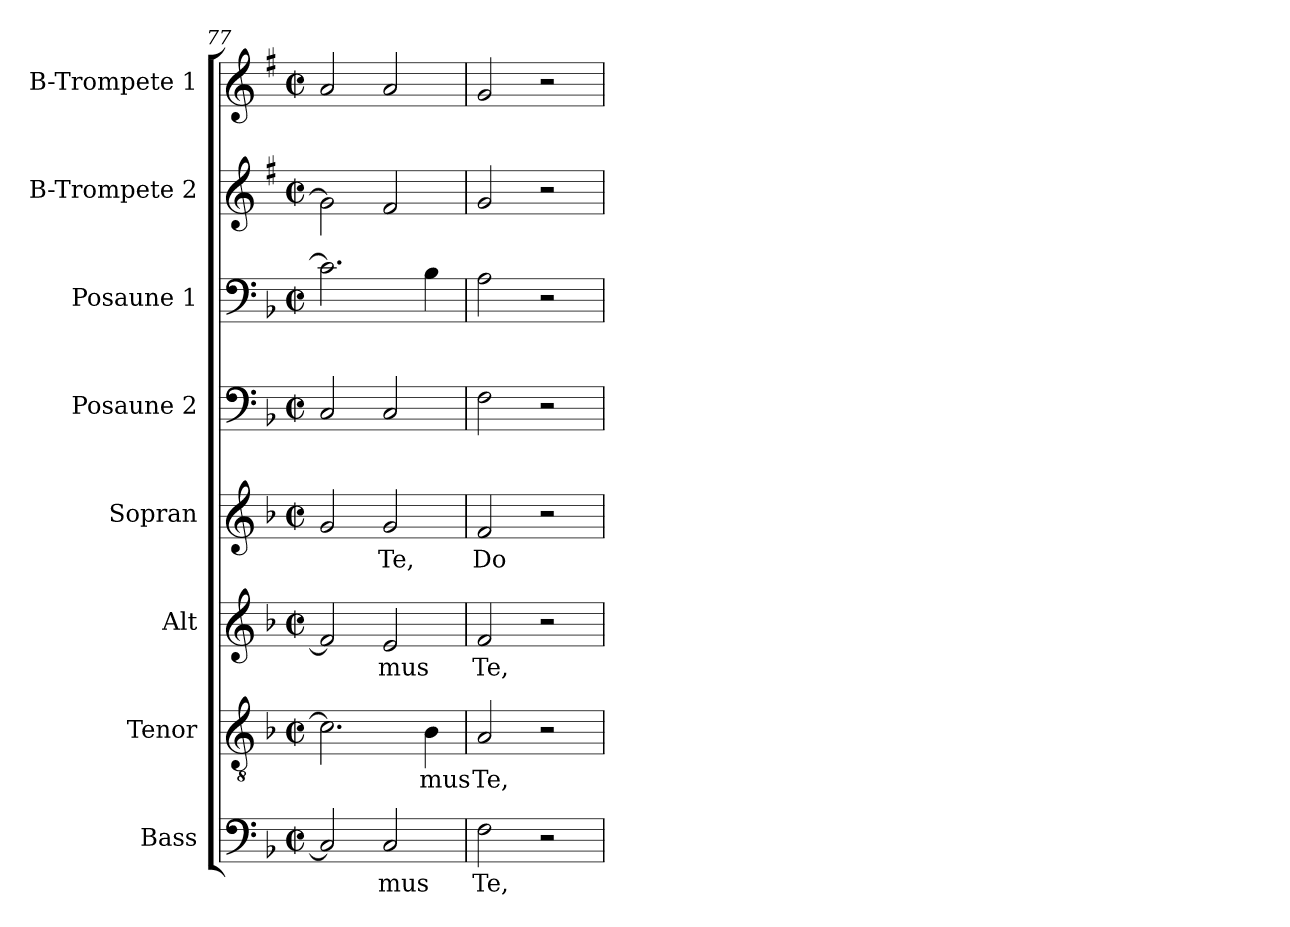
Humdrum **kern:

**kern	**text	**kern	**text	**kern	**text	**kern	**text	**kern	**kern	**kern	**kern
*part8	*part8	*part7	*part7	*part6	*part6	*part5	*part5	*part4	*part3	*part2	*part1
*staff8	*staff8	*staff7	*staff7	*staff6	*staff6	*staff5	*staff5	*staff4	*staff3	*staff2	*staff1
*I"Bass	*	*I"Tenor	*	*I"Alt	*	*I"Sopran	*	*I"Posaune 2	*I"Posaune 1	*I"B-Trompete 2	*I"B-Trompete 1
*I'B.	*	*I'T.	*	*I'A.	*	*I'S.	*	*I'Pos. 2	*I'Pos. 1	*I'B Trp. 2	*I'B Trp. 1
*clefF4	*	*clefGv2	*	*clefG2	*	*clefG2	*	*clefF4	*clefF4	*clefG2	*clefG2
*	*	*	*	*	*	*	*	*	*	*ITrd1c2	*ITrd1c2
*k[b-]	*	*k[b-]	*	*k[b-]	*	*k[b-]	*	*k[b-]	*k[b-]	*k[b-]	*k[b-]
*F:	*	*F:	*	*F:	*	*F:	*	*F:	*F:	*F:	*F:
*M2/2	*	*M2/2	*	*M2/2	*	*M2/2	*	*M2/2	*M2/2	*M2/2	*M2/2
*met(c|)	*	*met(c|)	*	*met(c|)	*	*met(c|)	*	*met(c|)	*met(c|)	*met(c|)	*met(c|)
=77	=77	=77	=77	=77	=77	=77	=77	=77	=77	=77	=77
2C/]	.	2.c\]	.	2f/]	.	2g/	.	2C/	2.c\]	2f\]	2g/
!	!LO:LY:b	!	!	!	!LO:LY:b	!	!LO:LY:b	!	!	!	!
2C/	-mus	.	.	2e/	-mus	2g/	Te,	2C/	.	2e/	2g/
!	!	!	!LO:LY:b	!	!	!	!	!	!	!	!
.	.	4B-\	-mus	.	.	.	.	.	4B-\	.	.
=78	=78	=78	=78	=78	=78	=78	=78	=78	=78	=78	=78
!	!LO:LY:b	!	!LO:LY:b	!	!LO:LY:b	!	!LO:LY:b	!	!	!	!
2F\	Te,	2A/	Te,	2f/	Te,	2f/	Do-	2F\	2A\	2f/	2f/
2r	.	2r	.	2r	.	2r	.	2r	2r	2rcc	2rcc
=	=	=	=	=	=	=	=	=	=	=	=
*-	*-	*-	*-	*-	*-	*-	*-	*-	*-	*-	*-
